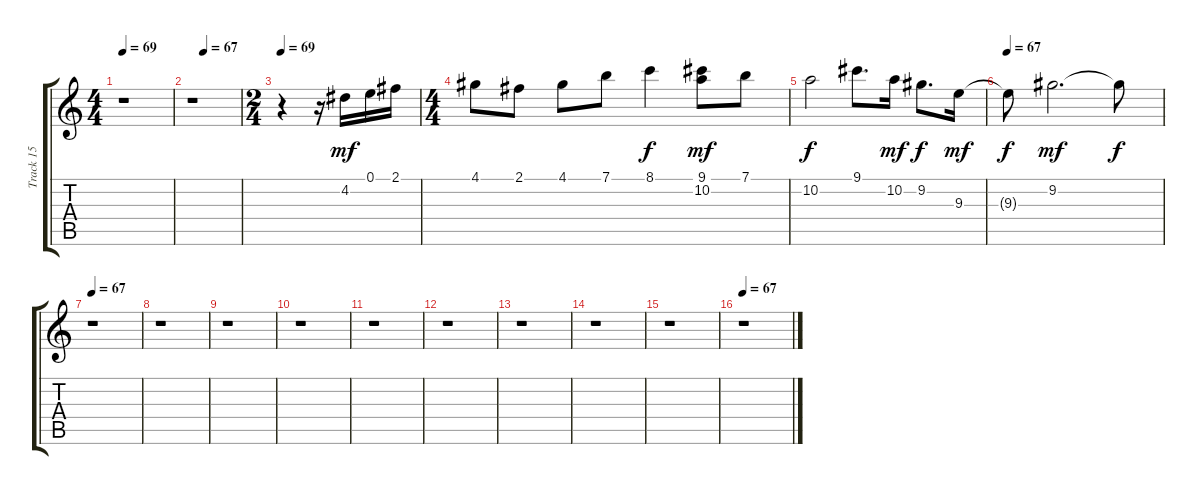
\track ("Track 15" "Track 15") {instrument overdrivenguitar}
\staff {score tabs}
\tuning (E4 B3 G3 D3 A2 E2) {hide}
\ts (4 4)
\tempo 69
\clef g2
\ks c
r.1{dy mf} |
\tempo (67 0.25)
r.1 |
\ts (2 4)
\tempo 69
r.4 r.16 4.2.16{volume 13 instrument overdrivenguitar} 0.1.16 2.1.16 |
\ts (4 4)
4.1.8 2.1.8 4.1.8 7.1.8 8.1.4{dy f} (9.1 10.2).8{dy mf} 7.1.8 |
10.2.2{dy f} 9.1.8{d} 10.2.16{dy mf} 9.2.8{d dy f} 9.3.16{dy mf} |
\tempo 67
9.3{t}.8{dy f} 9.2.2{d dy mf} 9.2{t}.8{dy f} |
\tempo 67
r.1 |
r.1 |
r.1 |
r.1 |
r.1 |
r.1 |
r.1 |
r.1 |
r.1 |
\tempo 67
r.1
